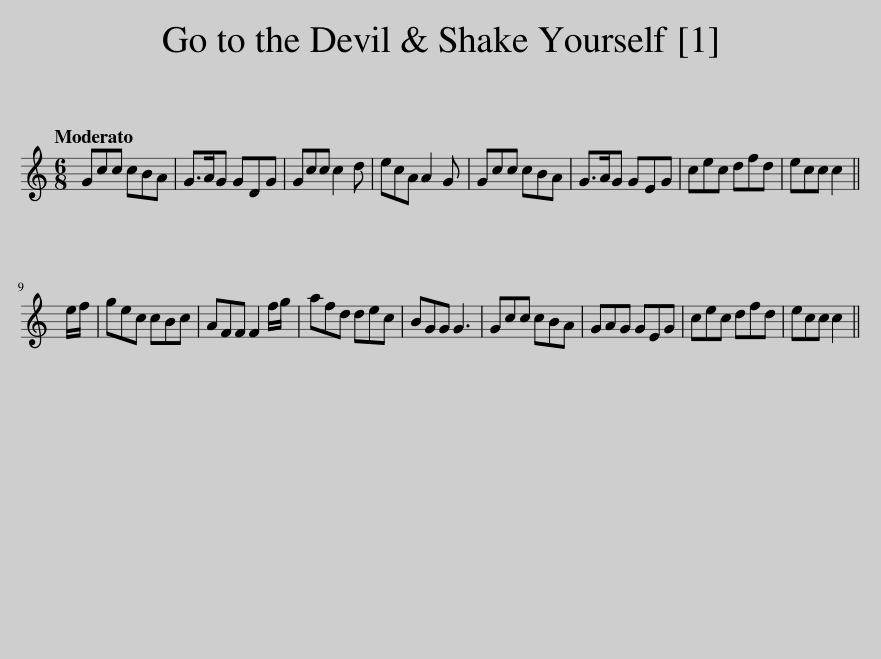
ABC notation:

X:1
L:1/8
Q:1/4=104
M:6/8
I:linebreak $
K:C
V:1 treble
V:1
 Gcc cBA | G>AG GDG | Gcc c2 d | ecA A2 G | Gcc cBA | %5
 G>AG GEG | cec dfd | ecc c2 ||$ e/f/ | gec cBc | %10
 AFF F2 f/g/ | afd dec | BGG G3 | Gcc cBA | GAG GEG | %15
 cec dfd | ecc c2 || %17
